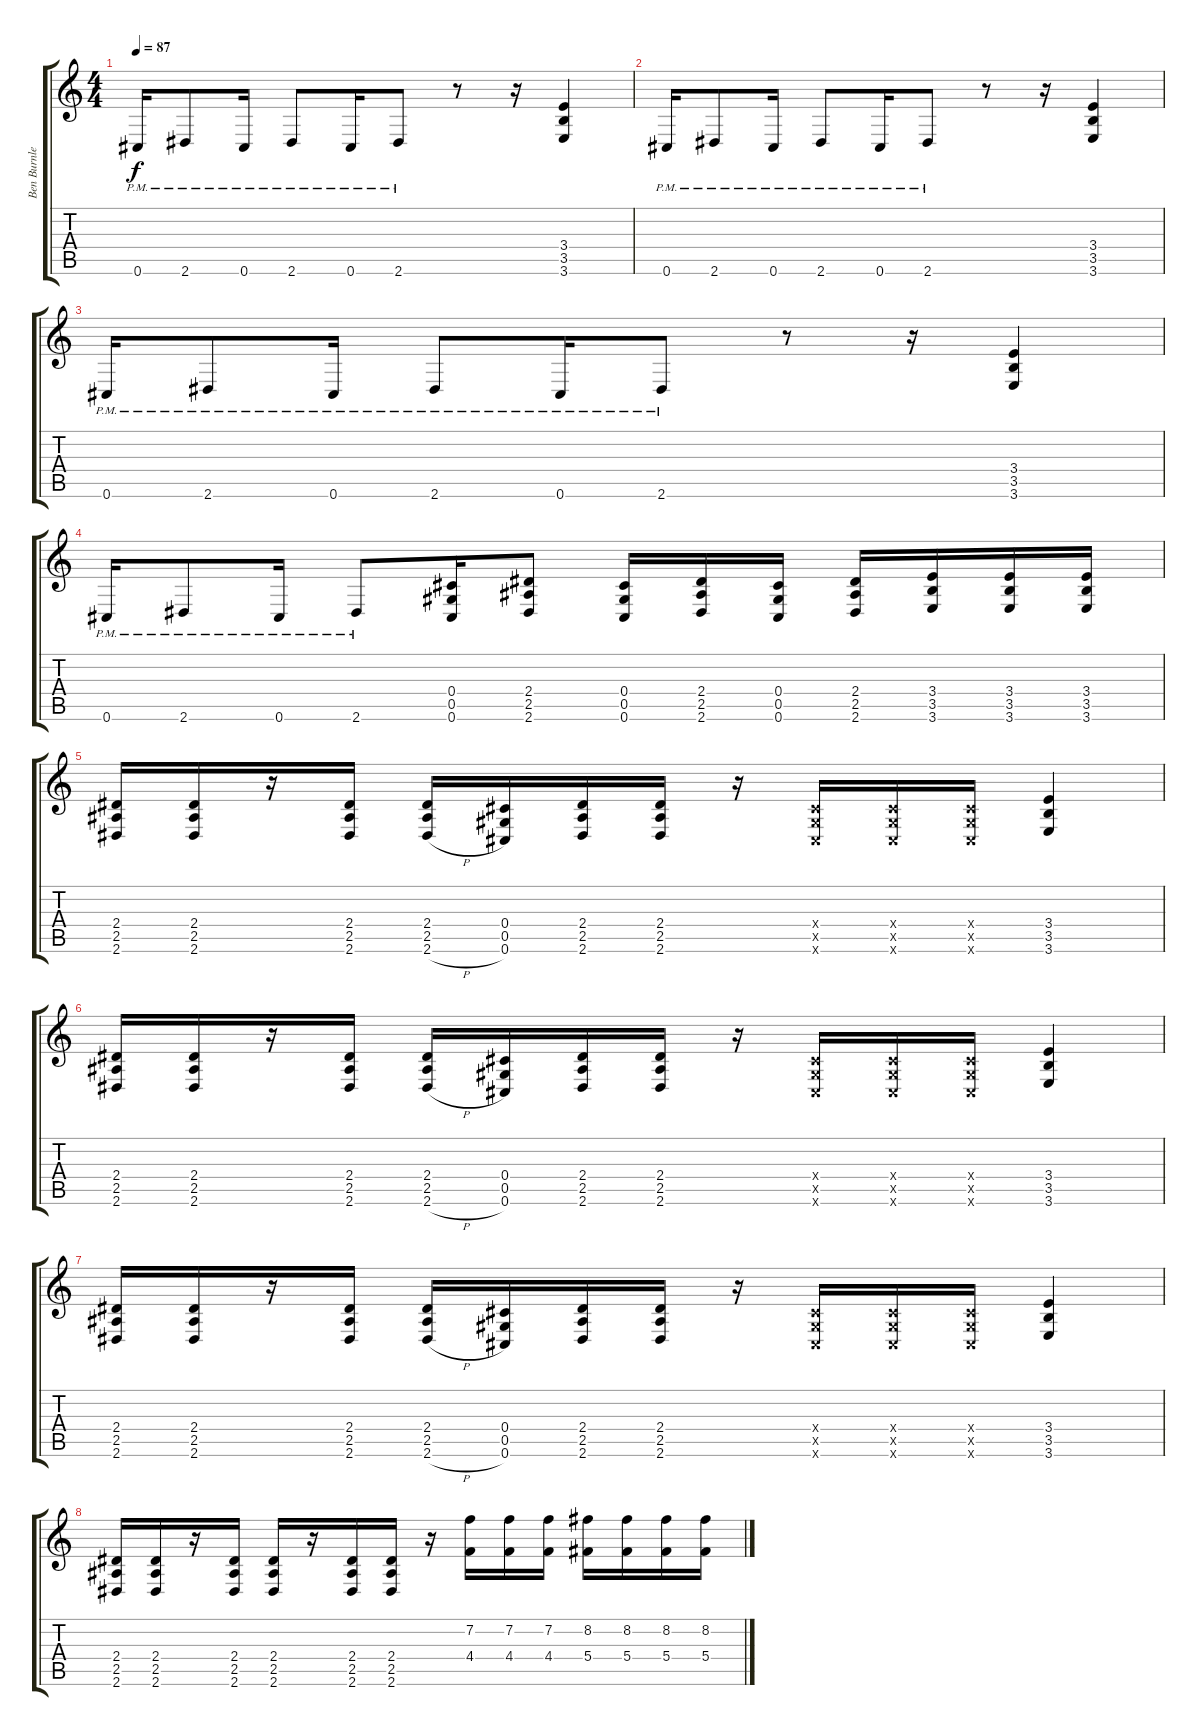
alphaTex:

\track ("Ben Burnley Guitar" "Ben Burnle") {instrument distortionguitar}
\staff {score tabs}
\tuning (Eb4 Bb3 Gb3 Db3 Ab2 Db2) {hide}
\ts (4 4)
\tempo 87
\clef g2
\ks c
0.6{pm}.16{dy f} 2.6{pm}.8 0.6{pm}.16 2.6{pm}.8 0.6{pm}.16 2.6{pm}.8 r.8 r.16 (3.4 3.5 3.6).4 |
0.6{pm}.16 2.6{pm}.8 0.6{pm}.16 2.6{pm}.8 0.6{pm}.16 2.6{pm}.8 r.8 r.16 (3.4 3.5 3.6).4 |
0.6{pm}.16 2.6{pm}.8 0.6{pm}.16 2.6{pm}.8 0.6{pm}.16 2.6{pm}.8 r.8 r.16 (3.4 3.5 3.6).4 |
0.6{pm}.16 2.6{pm}.8 0.6{pm}.16 2.6{pm}.8 (0.4 0.5 0.6).16 (2.4 2.5 2.6).8 (0.4 0.5 0.6).16 (2.4 2.5 2.6).16 (0.4 0.5 0.6).16 (2.4 2.5 2.6).16 (3.4 3.5 3.6).16 (3.4 3.5 3.6).16 (3.4 3.5 3.6).16 |
(2.4 2.5 2.6).16 (2.4 2.5 2.6).16 r.16 (2.4 2.5 2.6).16 (2.4 2.5 2.6{h}).16 (0.4 0.5 0.6).16 (2.4 2.5 2.6).16 (2.4 2.5 2.6).16 r.16 (0.4{x} 0.5{x} 0.6{x}).16 (0.4{x} 0.5{x} 0.6{x}).16 (0.4{x} 0.5{x} 0.6{x}).16 (3.4 3.5 3.6).4 |
(2.4 2.5 2.6).16 (2.4 2.5 2.6).16 r.16 (2.4 2.5 2.6).16 (2.4 2.5 2.6{h}).16 (0.4 0.5 0.6).16 (2.4 2.5 2.6).16 (2.4 2.5 2.6).16 r.16 (0.4{x} 0.5{x} 0.6{x}).16 (0.4{x} 0.5{x} 0.6{x}).16 (0.4{x} 0.5{x} 0.6{x}).16 (3.4 3.5 3.6).4 |
(2.4 2.5 2.6).16 (2.4 2.5 2.6).16 r.16 (2.4 2.5 2.6).16 (2.4 2.5 2.6{h}).16 (0.4 0.5 0.6).16 (2.4 2.5 2.6).16 (2.4 2.5 2.6).16 r.16 (0.4{x} 0.5{x} 0.6{x}).16 (0.4{x} 0.5{x} 0.6{x}).16 (0.4{x} 0.5{x} 0.6{x}).16 (3.4 3.5 3.6).4 |
(2.4 2.5 2.6).16 (2.4 2.5 2.6).16 r.16 (2.4 2.5 2.6).16 (2.4 2.5 2.6).16 r.16 (2.4 2.5 2.6).16 (2.4 2.5 2.6).16 r.16 (7.2 4.4).16 (7.2 4.4).16 (7.2 4.4).16 (8.2 5.4).16 (8.2 5.4).16 (8.2 5.4).16 (8.2 5.4).16
